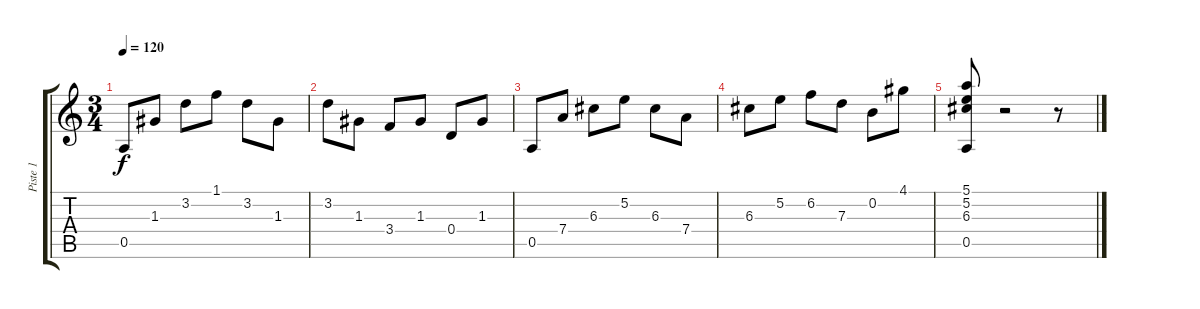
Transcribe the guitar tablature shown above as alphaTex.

\track ("Piste 1" "Piste 1") {instrument acousticguitarnylon}
\staff {score tabs}
\tuning (E4 B3 G3 D3 A2 E2) {hide}
\ts (3 4)
\tempo 120
\clef g2
\ks c
0.5.8{dy f} 1.3.8 3.2.8 1.1.8 3.2.8 1.3.8 |
3.2.8 1.3.8 3.4.8 1.3.8 0.4.8 1.3.8 |
0.5.8 7.4.8 6.3.8 5.2.8 6.3.8 7.4.8 |
6.3.8 5.2.8 6.2.8 7.3.8 0.2.8 4.1.8 |
(5.1 5.2 6.3 0.5).8 r.2 r.8
